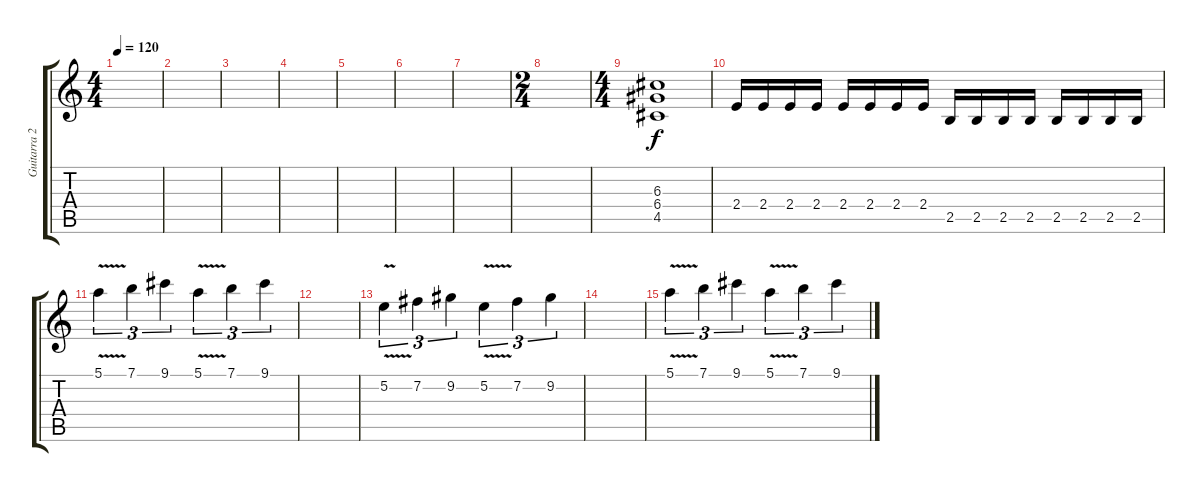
\track ("Guitarra 2" "Guitarra 2") {instrument overdrivenguitar}
\staff {score tabs}
\tuning (E4 B3 G3 D3 A2 E2) {hide}
\ts (4 4)
\tempo 120
\clef g2
\ks c
|
|
|
|
|
|
|
\ts (2 4)
|
\ts (4 4)
(6.3 6.4 4.5).1 |
2.4.16 2.4.16 2.4.16 2.4.16 2.4.16 2.4.16 2.4.16 2.4.16 2.5.16 2.5.16 2.5.16 2.5.16 2.5.16 2.5.16 2.5.16 2.5.16 |
5.1{v}.4{tu (3 2)} 7.1.4{tu (3 2)} 9.1.4{tu (3 2)} 5.1{v}.4{tu (3 2)} 7.1.4{tu (3 2)} 9.1.4{tu (3 2)} |
|
5.2{v}.4{tu (3 2)} 7.2.4{tu (3 2)} 9.2.4{tu (3 2)} 5.2{v}.4{tu (3 2)} 7.2.4{tu (3 2)} 9.2.4{tu (3 2)} |
|
5.1{v}.4{tu (3 2)} 7.1.4{tu (3 2)} 9.1.4{tu (3 2)} 5.1{v}.4{tu (3 2)} 7.1.4{tu (3 2)} 9.1.4{tu (3 2)}
